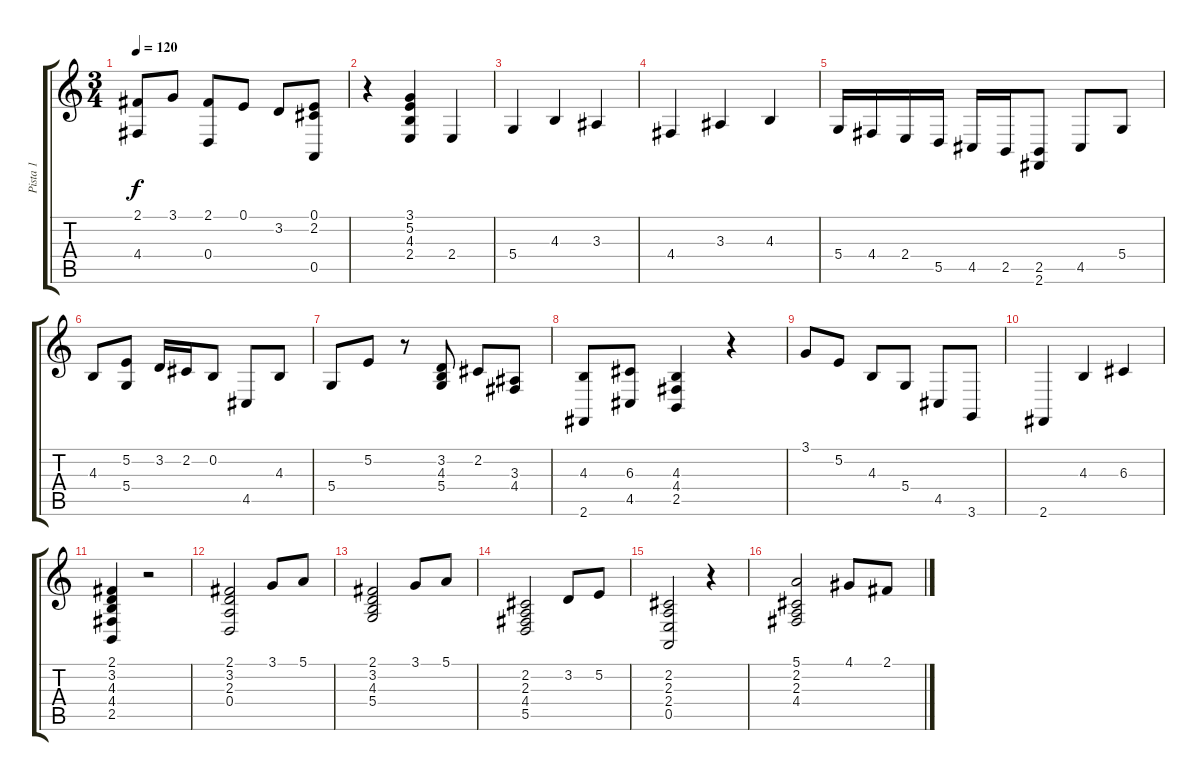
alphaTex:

\track ("Pista 1" "Pista 1") {instrument acousticgrandpiano}
\staff {score tabs}
\tuning (E4 B3 G3 D3 A2 E2) {hide}
\ts (3 4)
\tempo 120
\clef g2
\ks c
(2.1 4.4).8{dy f} 3.1.8 (2.1 0.4).8 0.1.8 3.2.8 (0.1 2.2 0.5).8 |
r.4 (3.1 5.2 4.3 2.4).4 2.4.4 |
5.4.4 4.3.4 3.3.4 |
4.4.4 3.3.4 4.3.4 |
5.4.16 4.4.16 2.4.16 5.5.16 4.5.16 2.5.16 (2.5 2.6).8 4.5.8 5.4.8 |
4.3.8 (5.2 5.4).8 3.2.16 2.2.16 0.2.8 4.5.8 4.3.8 |
5.4.8 5.2.8 r.8 (3.2 4.3 5.4).8 2.2.8 (3.3 4.4).8 |
(4.3 2.6).8 (6.3 4.5).8 (4.3 4.4 2.5).4 r.4 |
3.1.8 5.2.8 4.3.8 5.4.8 4.5.8 3.6.8 |
2.6.4 4.3.4 6.3.4 |
(2.1 3.2 4.3 4.4 2.5).4 r.2 |
(2.1 3.2 2.3 0.4).2 3.1.8 5.1.8 |
(2.1 3.2 4.3 5.4).2 3.1.8 5.1.8 |
(2.2 2.3 4.4 5.5).2 3.2.8 5.2.8 |
(2.2 2.3 2.4 0.5).2 r.4 |
(5.1 2.2 2.3 4.4).2 4.1.8 2.1.8
